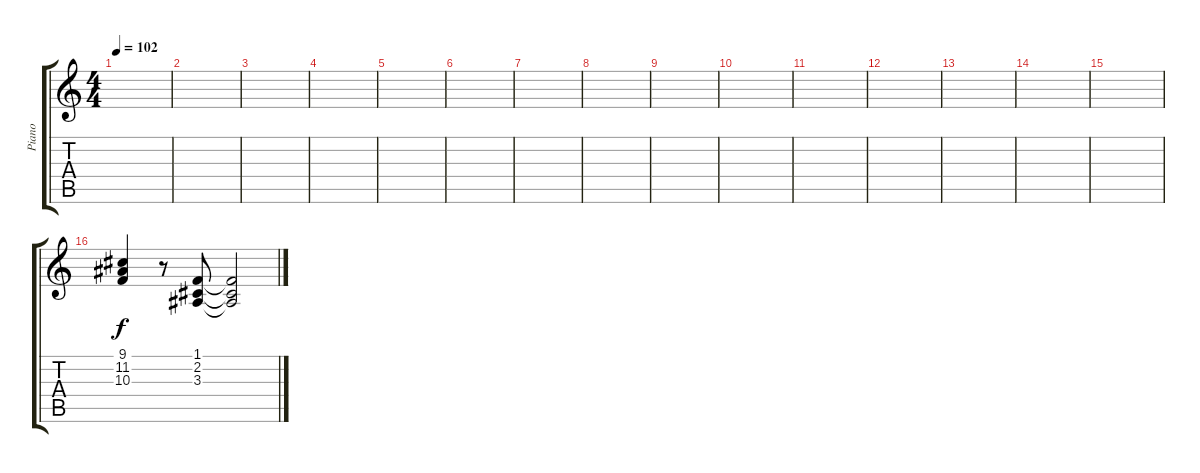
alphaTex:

\track ("Piano" "Piano") {instrument acousticgrandpiano}
\staff {score tabs}
\tuning (E4 B3 G3 D3 A2 E2) {hide}
\ts (4 4)
\tempo 102
\clef g2
\ks c
|
|
|
|
|
|
|
|
|
|
|
|
|
|
|
(9.1 11.2 10.3).4 r.8 (1.1 2.2 3.3).8 (1.1{t} 2.2{t} 3.3{t}).2
